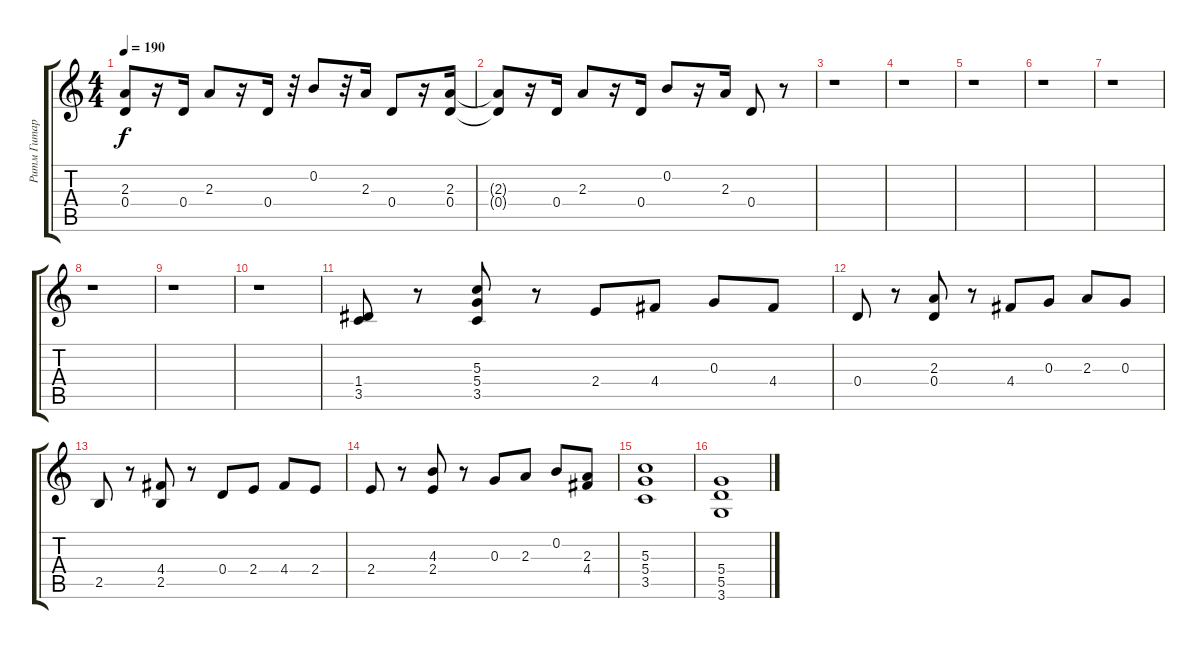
\track ("Ритм Гитара" "Ритм Гитар") {instrument overdrivenguitar}
\staff {score tabs}
\tuning (E4 B3 G3 D3 A2 E2) {hide}
\ts (4 4)
\tempo 190
\clef g2
\ks c
(2.3{t} 0.4{t}).8{dy f} r.16 0.4.16 2.3.8 r.16 0.4.16 r.32 0.2.8 r.32 2.3.16 0.4.8 r.16 (2.3 0.4).16 |
(2.3{t} 0.4{t}).8 r.16 0.4.16 2.3.8 r.16 0.4.16 0.2.8 r.16 2.3.16 0.4.8 r.8 |
r.1 |
r.1 |
r.1 |
r.1 |
r.1 |
r.1 |
r.1 |
r.1 |
(1.4 3.5).8 r.8 (5.3 5.4 3.5).8 r.8 2.4.8 4.4.8 0.3.8 4.4.8 |
0.4.8 r.8 (2.3 0.4).8 r.8 4.4.8 0.3.8 2.3.8 0.3.8 |
2.5.8 r.8 (4.4 2.5).8 r.8 0.4.8 2.4.8 4.4.8 2.4.8 |
2.4.8 r.8 (4.3 2.4).8 r.8 0.3.8 2.3.8 0.2.8 (2.3 4.4).8 |
(5.3 5.4 3.5).1 |
(5.4 5.5 3.6).1
